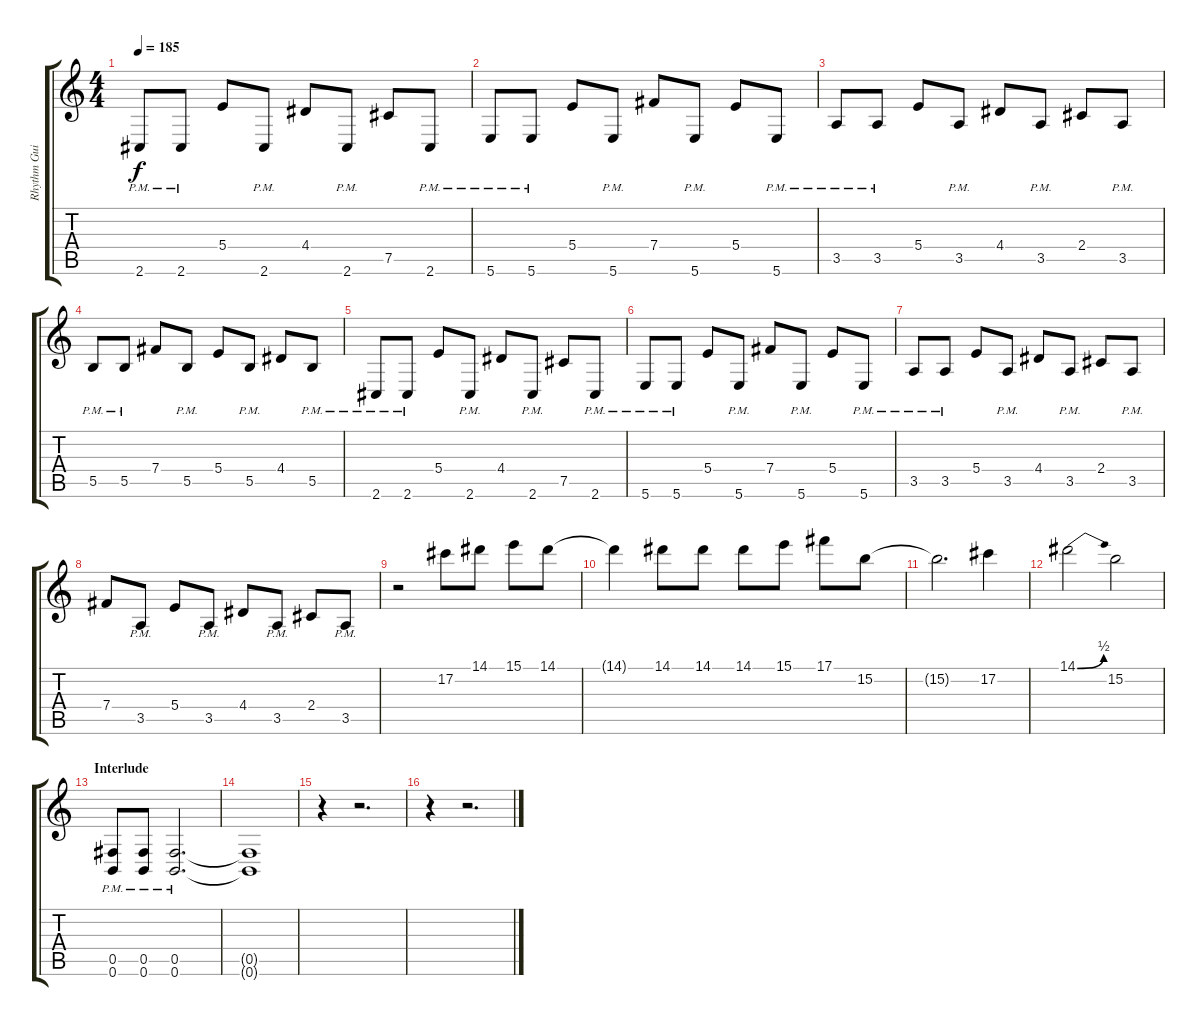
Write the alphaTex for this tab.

\track ("Rhythm Guitar - Kevin" "Rhythm Gui") {instrument distortionguitar}
\staff {score tabs}
\tuning (Db4 Ab3 E3 B2 Gb2 B1) {hide}
\ts (4 4)
\tempo 185
\clef g2
\ks c
2.6{pm}.8{dy f} 2.6{pm}.8 5.4.8 2.6{pm}.8 4.4.8 2.6{pm}.8 7.5.8 2.6{pm}.8 |
5.6{pm}.8 5.6{pm}.8 5.4.8 5.6{pm}.8 7.4.8 5.6{pm}.8 5.4.8 5.6{pm}.8 |
3.5{pm}.8 3.5{pm}.8 5.4.8 3.5{pm}.8 4.4.8 3.5{pm}.8 2.4.8 3.5{pm}.8 |
5.5{pm}.8 5.5{pm}.8 7.4.8 5.5{pm}.8 5.4.8 5.5{pm}.8 4.4.8 5.5{pm}.8 |
2.6{pm}.8 2.6{pm}.8 5.4.8 2.6{pm}.8 4.4.8 2.6{pm}.8 7.5.8 2.6{pm}.8 |
5.6{pm}.8 5.6{pm}.8 5.4.8 5.6{pm}.8 7.4.8 5.6{pm}.8 5.4.8 5.6{pm}.8 |
3.5{pm}.8 3.5{pm}.8 5.4.8 3.5{pm}.8 4.4.8 3.5{pm}.8 2.4.8 3.5{pm}.8 |
7.4.8 3.5{pm}.8 5.4.8 3.5{pm}.8 4.4.8 3.5{pm}.8 2.4.8 3.5{pm}.8 |
r.2 17.2.8 14.1.8 15.1.8 14.1.8 |
14.1{t}.4 14.1.8 14.1.8 14.1.8 15.1.8 17.1.8 15.2.8 |
15.2{t}.2{d} 17.2.4 |
14.1{be (bend 0 0 60 2)}.2 15.2.2 |
\section ("" "Interlude")
(0.5 0.6{pm}).8 (0.5 0.6{pm}).8 (0.5 0.6{pm}).2{d} |
(0.5{t} 0.6{t}).1 |
r.4 r.2{d} |
r.4 r.2{d}
